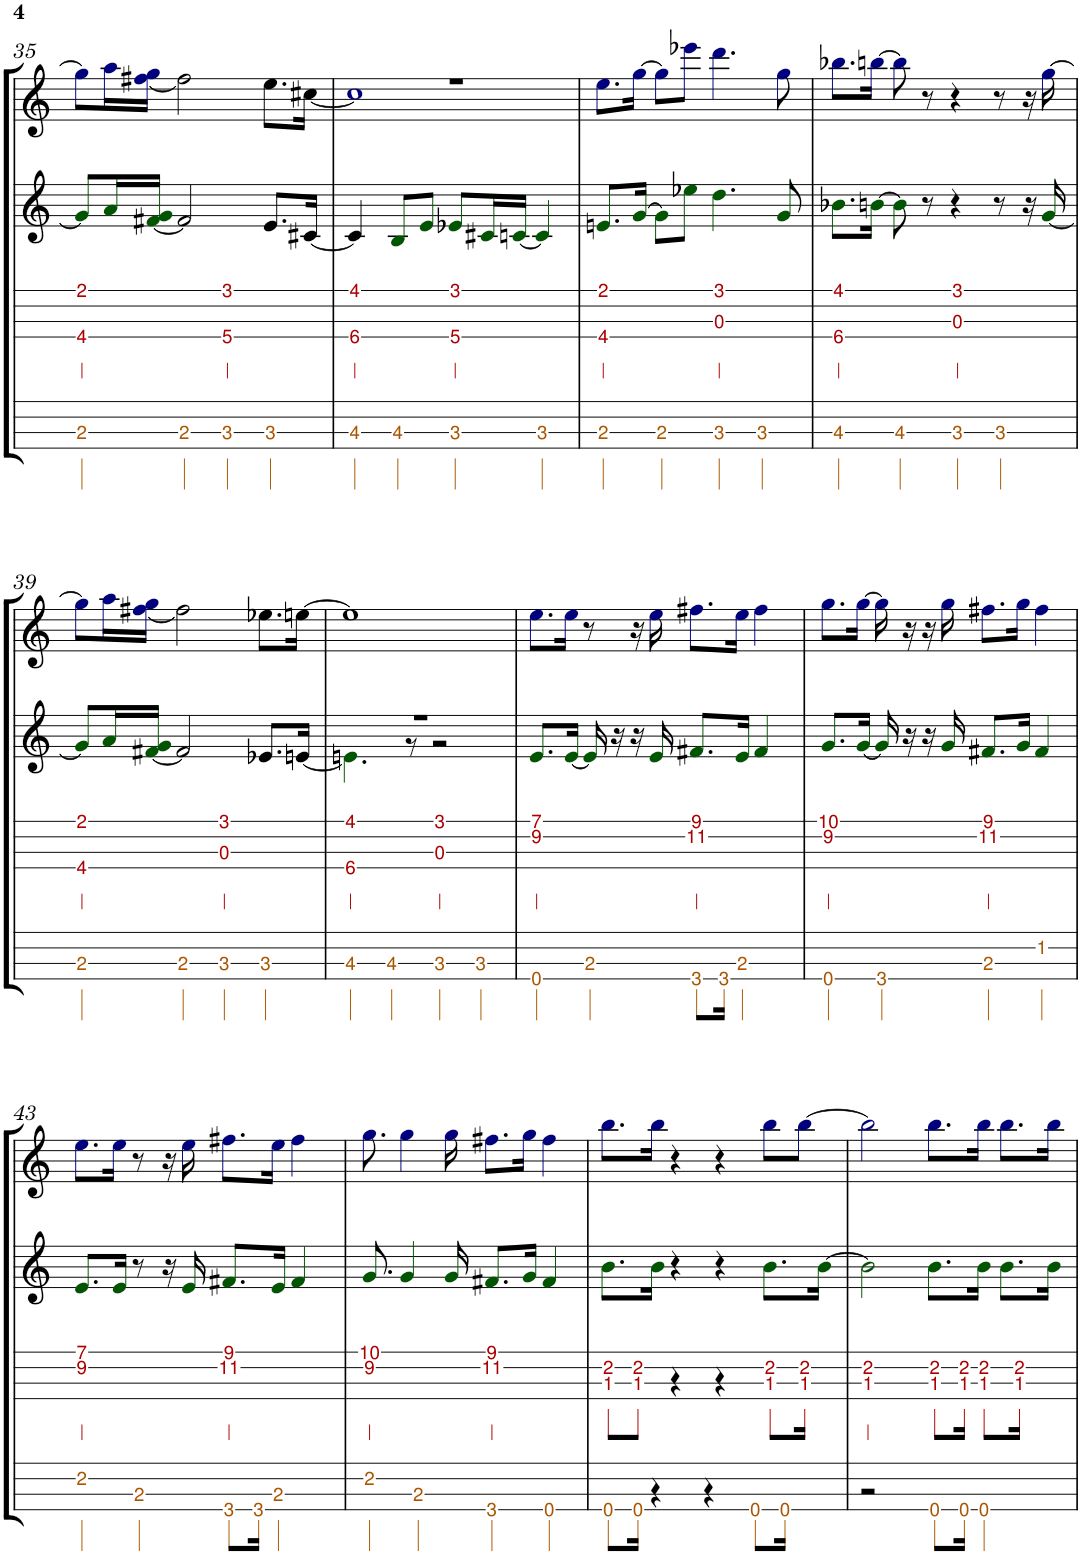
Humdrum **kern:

**kern	**kern	**kern	**kern
*part4	*part3	*part2	*part1
*staff4	*staff3	*staff2	*staff1
*I"Bass Guitar	*I"Ukulele	*I"Mandolin	*I"Mandolin
!!LO:PB:g=z
*	*	*clefG2	*clefG2
*k[]	*k[]	*k[]	*k[]
*M4/4	*M4/4	*M4/4	*M4/4
=35	=35	=35	=35
4BBBi\	2Bj\ 2bj\	8gZ/L]	8ggV\L]
.	.	16aZ/L	16aaV\L
.	.	[16f#XZ/ 16gZ/JJ	[16ff#XV\ 16ggV\JJ
4BBBi\	.	2f#/]	2ff#\]
4CCi\	2cj\ 2ccj\	.	.
4CCi\	.	8.e/L	8.ee\L
.	.	[16c#X/Jk	[16cc#X\Jk
=36	=36	=36	=36
*	*	*	*^
4CC#i\	2c#j\ 2cc#j\	4c#/]	1r	1cc#V]
4CC#i\	.	8BZ/L	.	.
.	.	8eZ/J	.	.
4CCi\	2cj\ 2ccj\	8e-XZ/L	.	.
.	.	16c#XZ/L	.	.
.	.	[16cnZ/JJ	.	.
4CCi\	.	4cZ/]	.	.
*	*	*	*v	*v
=37	=37	=37	=37
4BBBi\	2Bj\ 2bj\	8.enZ/L	8.eeV\L
.	.	[16gZ/Jk	[16ggV\Jk
4BBBi\	.	8gZ\L]	8ggV\L]
.	.	8ee-XZ\J	8eee-XV\J
4CCi\	2cj\ 2ccj\	4.ddZ\	4.dddV\
4CCi\	.	.	.
.	.	8gZ/	8ggV\
=38	=38	=38	=38
4CC#i\	2c#j\ 2cc#j\	8.b-XZ\L	8.bb-XV\L
.	.	[16bnZ\Jk	[16bbnV\Jk
4CC#i\	.	8bZ\]	8bbV\]
.	.	8r	8r
4CCi\	2cj\ 2ccj\	4r	4r
4CCi\	.	8r	8r
.	.	16r	16r
.	.	[16gZ/	[16ggV\
!!LO:LB:g=z
=39	=39	=39	=39
4BBBi\	2Bj\ 2bj\	8gZ/L]	8ggV\L]
.	.	16aZ/L	16aaV\L
.	.	[16f#XZ/ 16gZ/JJ	[16ff#XV\ 16ggV\JJ
4BBBi\	.	2f#/]	2ff#\]
4CCi\	2cj\ 2ccj\	.	.
4CCi\	.	8.e-X/L	8.ee-X\L
.	.	[16en/Jk	[16een\Jk
=40	=40	=40	=40
*	*	*^	*
4CC#i\	2c#j\ 2cc#j\	1r	4.enZ\]	1ee]
4CC#i\	.	.	.	.
.	.	.	8r	.
4CCi\	2cj\ 2ccj\	.	2r	.
4CCi\	.	.	.	.
*	*	*v	*v	*
=41	=41	=41	=41
4EEEi\	2cc#j\ 2eej\	8.eZ/L	8.eeV\L
.	.	[16eZ/Jk	16eeV\Jk
4BBBi\	.	16eZ/]	8r
.	.	16r	.
.	.	16r	16r
.	.	16eZ/	16eeV\
8GGGi\L	2dd#j\ 2ff#j\	8.f#XZ/L	8.ff#XV\L
16GGGi\Jk	.	.	.
4BBBi\	.	16eZ/Jk	16eeV\Jk
.	.	4f#Z/	4ff#V\
16ryy	.	.	.
=42	=42	=42	=42
4EEEi\	2cc#j\ 2ggj\	8.gZ/L	8.ggV\L
.	.	[16gZ/Jk	[16ggV\Jk
4GGGi\	.	16gZ/]	16ggV\]
.	.	16r	16r
.	.	16r	16r
.	.	16gZ/	16ggV\
4BBBi\	2dd#j\ 2ff#j\	8.f#XZ/L	8.ff#XV\L
.	.	16gZ/Jk	16ggV\Jk
4EE-i\	.	4f#Z/	4ff#V\
!!LO:LB:g=z
=43	=43	=43	=43
4EEi\	2cc#j\ 2eej\	8.eZ/L	8.eeV\L
.	.	16eZ/Jk	16eeV\Jk
4BBBi\	.	8r	8r
.	.	16r	16r
.	.	16eZ/	16eeV\
8GGGi\L	2dd#j\ 2ff#j\	8.f#XZ/L	8.ff#XV\L
16GGGi\Jk	.	.	.
4BBBi\	.	16eZ/Jk	16eeV\Jk
.	.	4f#Z/	4ff#V\
16ryy	.	.	.
=44	=44	=44	=44
4EEi\	2cc#j\ 2ggj\	8.gZ/	8.ggV\
.	.	4gZ/	4ggV\
4BBBi\	.	.	.
.	.	16gZ/	16ggV\
4GGGi\	2dd#j\ 2ff#j\	8.f#XZ/L	8.ff#XV\L
.	.	16gZ/Jk	16ggV\Jk
4EEEi\	.	4f#Z/	4ff#V\
=45	=45	=45	=45
8EEEi\L	8c#j\ 8f#j\L	8.bZ\L	8.bbV\L
16EEEi\Jk	8c#j\ 8f#j\J	.	.
4r	.	16bZ\Jk	16bbV\Jk
.	4r	4r	4r
4r	.	.	.
.	4r	4r	4r
8EEEi\L	.	.	.
.	8c#j\ 8f#j\L	8.bZ\L	8bbV\L
16EEEi\Jk	.	.	.
8ryy	16c#j\ 16f#j\Jk	.	[8bbV\J
.	16ryy	[16bZ\Jk	.
=46	=46	=46	=46
2r	2c#j\ 2f#j\	2bZ\]	2bbV\]
8EEEi\L	8c#j\ 8f#j\L	8.bZ\L	8.bbV\L
16EEEi\Jk	16c#j\ 16f#j\Jk	.	.
4EEEi\	8c#j\ 8f#j\L	16bZ\Jk	16bbV\Jk
.	.	8.bZ\L	8.bbV\L
.	16c#j\ 16f#j\Jk	.	.
.	8ryy	.	.
16ryy	.	16bZ\Jk	16bbV\Jk
=	=	=	=
*-	*-	*-	*-
